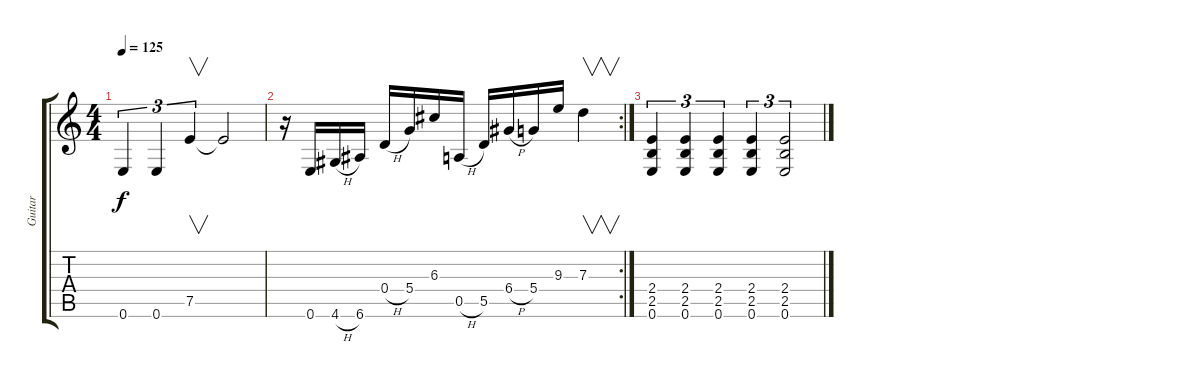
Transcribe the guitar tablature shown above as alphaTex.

\track ("Guitar" "Guitar") {instrument distortionguitar}
\staff {score tabs}
\tuning (E4 B3 G3 D3 A2 E2) {hide}
\ts (4 4)
\tempo 125
\clef g2
\ks c
0.6.4{tu (3 2) dy f} 0.6.4{tu (3 2)} 7.5.4{v tu (3 2)} 7.5{t}.2 |
\rc 2
r.16 0.6.16 4.6{h}.16 6.6.16 0.4{h}.16 5.4.16 6.3.16 0.5{h}.16 5.5.16 6.4{h}.16 5.4.16 9.3.16 7.3.4{v} |
(2.4 2.5 0.6).4{tu (3 2)} (2.4 2.5 0.6).4{tu (3 2)} (2.4 2.5 0.6).4{tu (3 2)} (2.4 2.5 0.6).4{tu (3 2)} (2.4 2.5 0.6).2{tu (3 2)}
